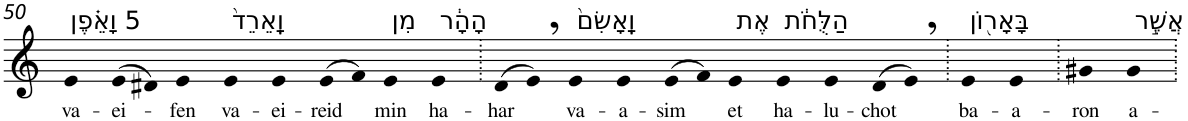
**kern	**text
*part1	*part1
*staff1	*staff1
*I"Piano	*
*I'Pno	*
!!LO:PB:g=z
*clefG2	*
*k[]	*
=50	=50
!LO:TX:a:t=5 וָאֵ֗פֶן	!
!	!LO:LY:b
4e	va-
!	!LO:LY:b
(>8e	-ei-
8d#X)	.
!	!LO:LY:b
4e	-fen
!LO:TX:a:t=וָֽאֵרֵד֙	!
!	!LO:LY:b
4e	va-
!	!LO:LY:b
4e	-ei-
!	!LO:LY:b
(>8e	-reid
8f)	.
!LO:TX:a:t=מִן	!
!	!LO:LY:b
4e	min
!LO:TX:a:t=הָהָ֔ר	!
!	!LO:LY:b
4e	ha-
=51.	=51.
!	!LO:LY:b
(>8d	-har
8e,)	.
!LO:TX:a:t=וָֽאָשִׂם֙	!
!	!LO:LY:b
4e	va-
!	!LO:LY:b
4e	-a-
!	!LO:LY:b
(>8e	-sim
8f)	.
!LO:TX:a:t=אֶת	!
!	!LO:LY:b
4e	et
!LO:TX:a:t=הַלֻּחֹ֔ת	!
!	!LO:LY:b
4e	ha-
!	!LO:LY:b
4e	-lu-
!	!LO:LY:b
(>8d	-chot
8e,)	.
=52.	=52.
!LO:TX:a:t=בָּאָר֖וֹן	!
!	!LO:LY:b
4e	ba-
!	!LO:LY:b
4e	-a-
=53.	=53.
!	!LO:LY:b
4g#X	-ron
!LO:TX:a:t=אֲשֶׁ֣ר	!
!	!LO:LY:b
4g#	a-
=.	=.
*-	*-
